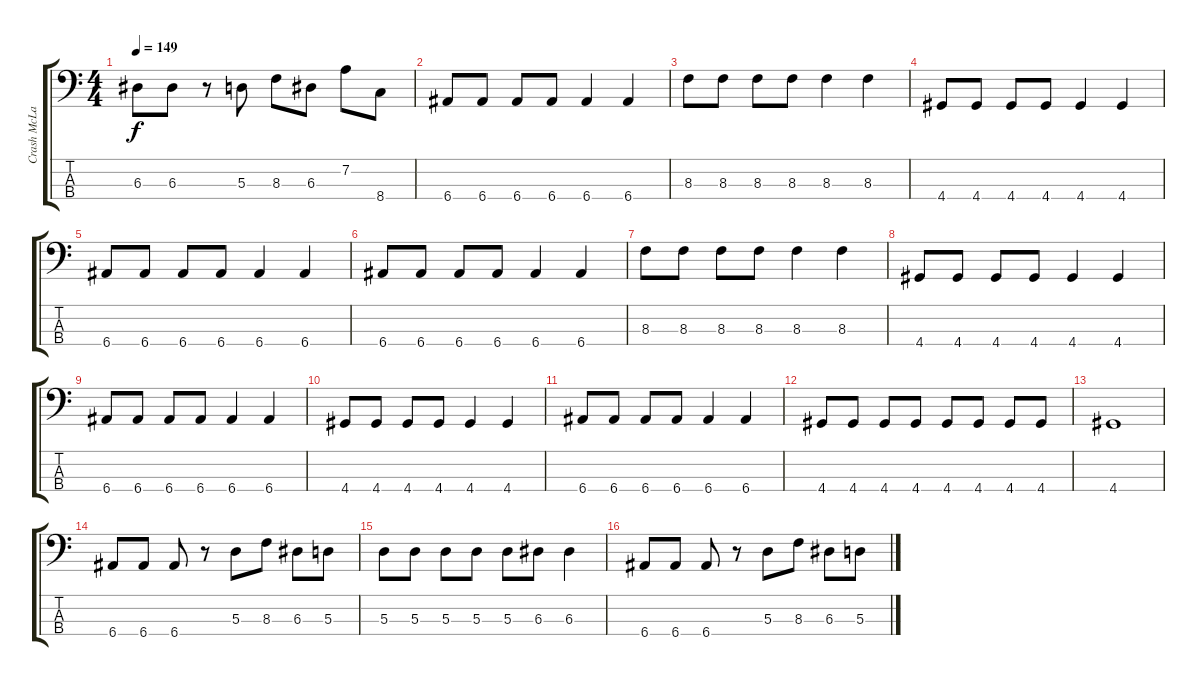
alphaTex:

\track ("Crash McLarson" "Crash McLa") {instrument electricbassfinger}
\staff {score tabs}
\tuning (G2 D2 A1 E1) {hide}
\ts (4 4)
\tempo 149
\clef f4
\ks c
6.3.8{dy f} 6.3.8 r.8 5.3.8 8.3.8 6.3.8 7.2.8 8.4.8 |
6.4.8 6.4.8 6.4.8 6.4.8 6.4.4 6.4.4 |
8.3.8 8.3.8 8.3.8 8.3.8 8.3.4 8.3.4 |
4.4.8 4.4.8 4.4.8 4.4.8 4.4.4 4.4.4 |
6.4.8 6.4.8 6.4.8 6.4.8 6.4.4 6.4.4 |
6.4.8 6.4.8 6.4.8 6.4.8 6.4.4 6.4.4 |
8.3.8 8.3.8 8.3.8 8.3.8 8.3.4 8.3.4 |
4.4.8 4.4.8 4.4.8 4.4.8 4.4.4 4.4.4 |
6.4.8 6.4.8 6.4.8 6.4.8 6.4.4 6.4.4 |
4.4.8 4.4.8 4.4.8 4.4.8 4.4.4 4.4.4 |
6.4.8 6.4.8 6.4.8 6.4.8 6.4.4 6.4.4 |
4.4.8 4.4.8 4.4.8 4.4.8 4.4.8 4.4.8 4.4.8 4.4.8 |
4.4.1 |
6.4.8 6.4.8 6.4.8 r.8 5.3.8 8.3.8 6.3.8 5.3.8 |
5.3.8 5.3.8 5.3.8 5.3.8 5.3.8 6.3.8 6.3.4 |
6.4.8 6.4.8 6.4.8 r.8 5.3.8 8.3.8 6.3.8 5.3.8
